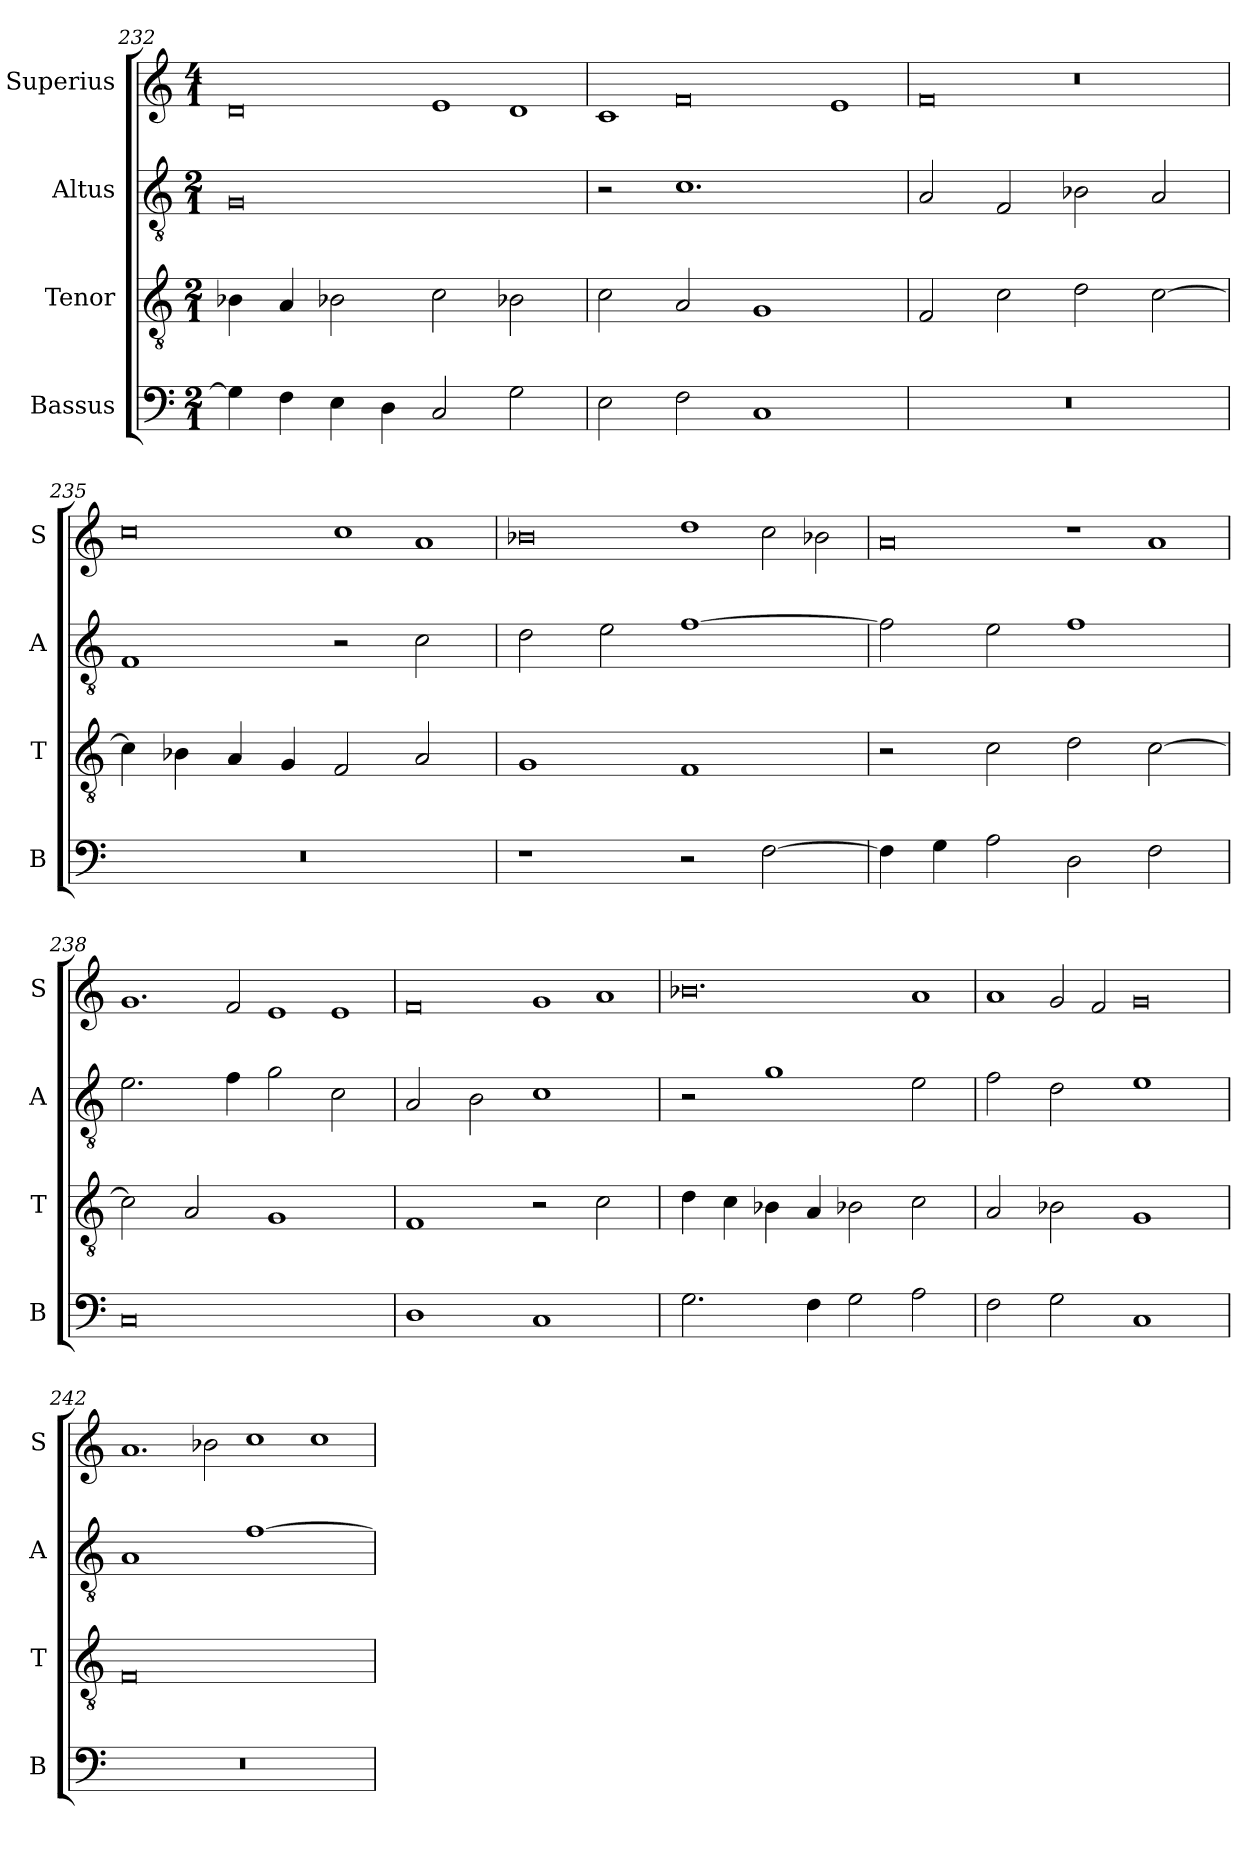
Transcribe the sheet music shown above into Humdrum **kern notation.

**kern	**kern	**kern	**kern
*part4	*part3	*part2	*part1
*staff4	*staff3	*staff2	*staff1
*I"Bassus	*I"Tenor	*I"Altus	*I"Superius
*I'B	*I'T	*I'A	*I'S
*clefF4	*clefGv2	*clefGv2	*clefG2
*k[]	*k[]	*k[]	*k[]
*M2/1	*M2/1	*M2/1	*M4/1
=232	=232	=232	=232
!	!	!	!LO:N:vis=0
4G\]	4B-X\	0G	1d
4F\	4A/	.	.
4E\	2B-X\	.	.
4D\	.	.	.
!	!	!	!LO:N:vis=1
2C/	2c\	.	2e
!	!	!	!LO:N:vis=1
2G\	2B-X\	.	2d
=233	=233	=233	=233
!	!	!	!LO:N:vis=1
2E\	2c\	2r	2c
!	!	!	!LO:N:vis=0
2F\	2A/	1.c	1f
1C	1G	.	.
!	!	!	!LO:N:vis=1
.	.	.	2e
=234	=234	=234	=234
!	!	!	!LO:N:vis=0
0r	2F/	2A/	1f
.	2c\	2F/	.
!	!	!	!LO:N:vis=0
.	2d\	2B-X\	1r
.	[2c\	2A/	.
=235	=235	=235	=235
!	!	!	!LO:N:vis=0
0r	4c\]	1F	1cc
.	4B-X\	.	.
.	4A/	.	.
.	4G/	.	.
!	!	!	!LO:N:vis=1
.	2F/	2r	2cc
!	!	!	!LO:N:vis=1
.	2A/	2c\	2a
=236	=236	=236	=236
!	!	!	!LO:N:vis=0
1r	1G	2d\	1b-X
.	.	2e\	.
!	!	!	!LO:N:vis=1
2r	1F	[1f	2dd
!	!	!	!LO:N:vis=2
[2F\	.	.	4cc\
!	!	!	!LO:N:vis=2
.	.	.	4b-X\
=237	=237	=237	=237
!	!	!	!LO:N:vis=0
4F\]	2r	2f\]	1a
4G\	.	.	.
2A\	2c\	2e\	.
!	!	!	!LO:N:vis=1
2D\	2d\	1f	2r
!	!	!	!LO:N:vis=1
2F\	[2c\	.	2a
=238	=238	=238	=238
!	!	!	!LO:N:vis=1.
0C	2c\]	2.e\	2.g
.	2A/	.	.
!	!	!	!LO:N:vis=2
.	.	4f\	4f/
!	!	!	!LO:N:vis=1
.	1G	2g\	2e
!	!	!	!LO:N:vis=1
.	.	2c\	2e
=239	=239	=239	=239
!	!	!	!LO:N:vis=0
1D	1F	2A/	1f
.	.	2B\	.
!	!	!	!LO:N:vis=1
1C	2r	1c	2g
!	!	!	!LO:N:vis=1
.	2c\	.	2a
=240	=240	=240	=240
!	!	!	!LO:N:vis=0.
2.G\	4d\	2r	1.b-X
.	4c\	.	.
.	4B-X\	1g	.
4F\	4A/	.	.
2G\	2B-X\	.	.
!	!	!	!LO:N:vis=1
2A\	2c\	2e\	2a
=241	=241	=241	=241
!	!	!	!LO:N:vis=1
2F\	2A/	2f\	2a
!	!	!	!LO:N:vis=2
2G\	2B-X\	2d\	4g/
!	!	!	!LO:N:vis=2
.	.	.	4f/
!	!	!	!LO:N:vis=0
1C	1G	1e	1g
=242	=242	=242	=242
!	!	!	!LO:N:vis=1.
0r	0F	1A	2.a
!	!	!	!LO:N:vis=2
.	.	.	4b-X\
!	!	!	!LO:N:vis=1
.	.	[1f	2cc
!	!	!	!LO:N:vis=1
.	.	.	2cc
=	=	=	=
*-	*-	*-	*-
